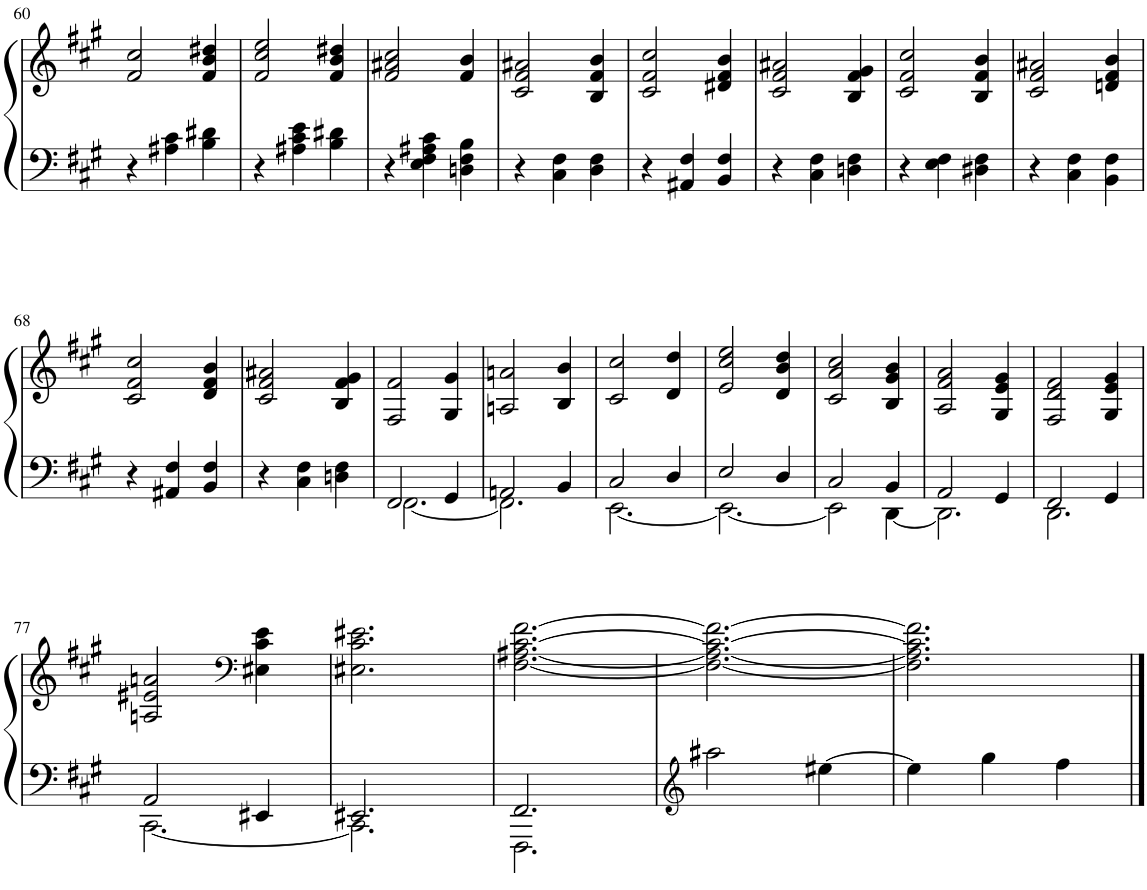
**kern	**kern
*part1	*part1
*staff2	*staff1
*I"Piano	*
*I'Pno.	*
!!LO:PB:g=z
*clefF4	*clefG2
*k[f#c#g#]	*k[f#c#g#]
*M3/4	*M3/4
=60	=60
4r	2f#/ 2cc#/
4A#X\ 4c#\	.
4B\ 4d#X\	4f#/ 4b/ 4dd#X/
=61	=61
4r	2f#/ 2cc#/ 2ee/
4A#X\ 4c#\ 4e\	.
4B\ 4d#X\	4f#/ 4b/ 4dd#X/
=62	=62
4r	2f#/ 2a#X/ 2cc#/
4E\ 4F#\ 4A#X\ 4c#\	.
4Dn\ 4F#\ 4B\	4f#/ 4b/
=63	=63
4r	2c#/ 2f#/ 2a#X/
4C#\ 4F#\	.
4D\ 4F#\	4B/ 4f#/ 4b/
=64	=64
4r	2c#/ 2f#/ 2cc#/
4AA#X/ 4F#/	.
4BB/ 4F#/	4d#X/ 4f#/ 4b/
=65	=65
4r	2c#/ 2f#/ 2a#X/
4C#\ 4F#\	.
4Dn\ 4F#\	4B/ 4f#/ 4g#/
=66	=66
4r	2c#/ 2f#/ 2cc#/
4E\ 4F#\	.
4D#X\ 4F#\	4B/ 4f#/ 4b/
=67	=67
4r	2c#/ 2f#/ 2a#X/
4C#\ 4F#\	.
4BB\ 4F#\	4dn/ 4f#/ 4b/
!!LO:LB:g=z
=68	=68
4r	2c#/ 2f#/ 2cc#/
4AA#X/ 4F#/	.
4BB/ 4F#/	4d/ 4f#/ 4b/
=69	=69
4r	2c#/ 2f#/ 2a#X/
4C#\ 4F#\	.
4Dn\ 4F#\	4B/ 4f#/ 4g#/
=70	=70
*^	*
2FF#/	[2.FF#\	2F#/ 2f#/
4GG#/	.	4G#/ 4g#/
=71	=71	=71
2AAn/	2.FF#\]	2An/ 2an/
4BB/	.	4B/ 4b/
=72	=72	=72
2C#/	[2.EE\	2c#/ 2cc#/
4D/	.	4d/ 4dd/
=73	=73	=73
2E/	2.EE\_	2e/ 2cc#/ 2ee/
4D/	.	4d/ 4b/ 4dd/
=74	=74	=74
2C#/	2EE\]	2c#/ 2a/ 2cc#/
4BB/	[4DD\	4B/ 4g#/ 4b/
=75	=75	=75
2AA/	2.DD\]	2A/ 2f#/ 2a/
4GG#/	.	4G#/ 4e/ 4g#/
=76	=76	=76
2FF#/	2.DD\	2F#/ 2d/ 2f#/
4GG#/	.	4G#/ 4e/ 4g#/
!!LO:LB:g=z
=77	=77	=77
2AA/	[2.CC#\	2An/ 2e#X/ 2an/
*	*	*clefF4
4EE#X/	.	4E#X\ 4c#\ 4e#\
=78	=78	=78
2.EE#X/	2.CC#\]	2.E#X\ 2.c#\ 2.e#X\
=79	=79	=79
2.FF#/	2.FFF#\	[2.F#\ [2.A#X\ [2.c#\ [2.f#\
*v	*v	*
=80	=80
*clefG2	*
2aa#X\	2.F#\_ 2.A#\_ 2.c#\_ 2.f#\_
[4ee#X\	.
=81	=81
4ee#\]	2.F#\] 2.A#\] 2.c#\] 2.f#\]
4gg#\	.
4ff#\	.
==	==
*-	*-
